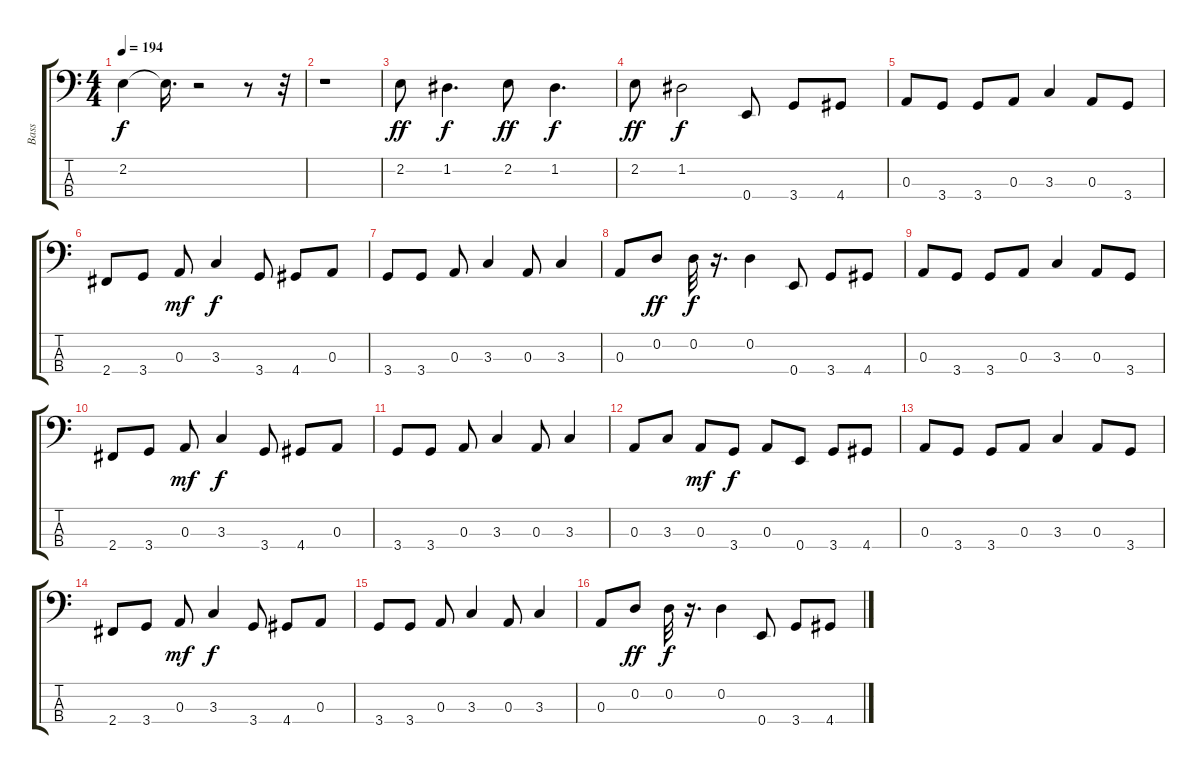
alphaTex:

\track ("Bass" "Bass") {instrument electricbassfinger}
\staff {score tabs}
\tuning (G2 D2 A1 E1) {hide}
\ts (4 4)
\tempo 194
\clef f4
\ks c
2.2.4{dy f} 2.2{t}.16{d} r.2 r.8 r.32 |
r.1 |
2.2.8{dy ff} 1.2.4{d dy f} 2.2.8{dy ff} 1.2.4{d dy f} |
2.2.8{dy ff} 1.2.2{dy f} 0.4.8 3.4.8 4.4.8 |
0.3.8 3.4.8 3.4.8 0.3.8 3.3.4 0.3.8 3.4.8 |
2.4.8 3.4.8 0.3.8{dy mf} 3.3.4{dy f} 3.4.8 4.4.8 0.3.8 |
3.4.8 3.4.8 0.3.8 3.3.4 0.3.8 3.3.4 |
0.3.8 0.2.8{dy ff} 0.2.32{dy f} r.16{d} 0.2.4 0.4.8 3.4.8 4.4.8 |
0.3.8 3.4.8 3.4.8 0.3.8 3.3.4 0.3.8 3.4.8 |
2.4.8 3.4.8 0.3.8{dy mf} 3.3.4{dy f} 3.4.8 4.4.8 0.3.8 |
3.4.8 3.4.8 0.3.8 3.3.4 0.3.8 3.3.4 |
0.3.8 3.3.8 0.3.8{dy mf} 3.4.8{dy f} 0.3.8 0.4.8 3.4.8 4.4.8 |
0.3.8 3.4.8 3.4.8 0.3.8 3.3.4 0.3.8 3.4.8 |
2.4.8 3.4.8 0.3.8{dy mf} 3.3.4{dy f} 3.4.8 4.4.8 0.3.8 |
3.4.8 3.4.8 0.3.8 3.3.4 0.3.8 3.3.4 |
0.3.8 0.2.8{dy ff} 0.2.32{dy f} r.16{d} 0.2.4 0.4.8 3.4.8 4.4.8
